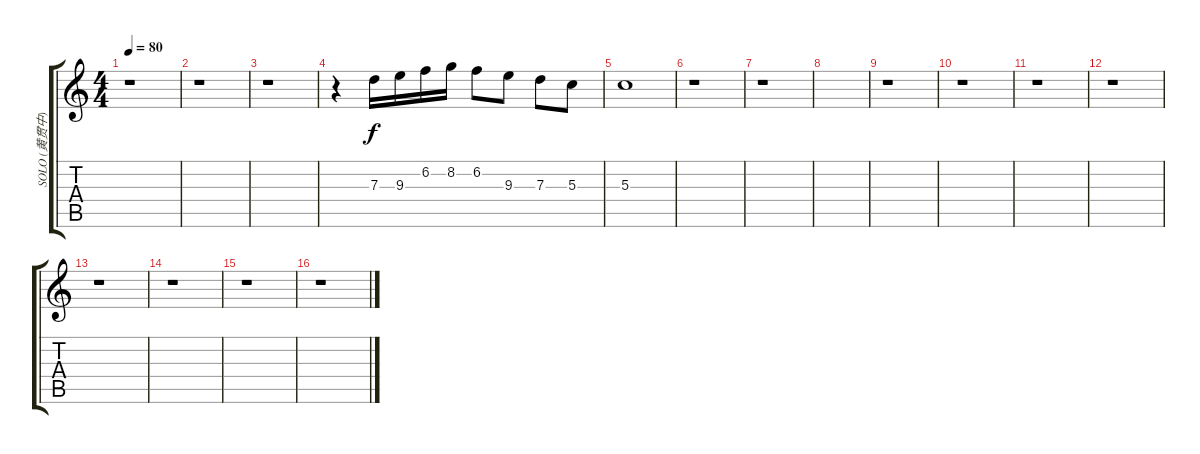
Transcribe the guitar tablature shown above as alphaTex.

\track ("SOLO (黄贯中)" "SOLO (黄贯中)") {instrument acousticguitarsteel}
\staff {score tabs}
\tuning (E4 B3 G3 D3 A2 E2) {hide}
\ts (4 4)
\tempo 80
\clef g2
\ks c
r.1{dy f} |
r.1 |
r.1 |
r.4 7.3.16 9.3.16 6.2.16 8.2.16 6.2.8 9.3.8 7.3.8 5.3.8 |
5.3.1 |
r.1 |
r.1 |
|
r.1 |
r.1 |
r.1 |
r.1 |
r.1 |
r.1 |
r.1 |
r.1
